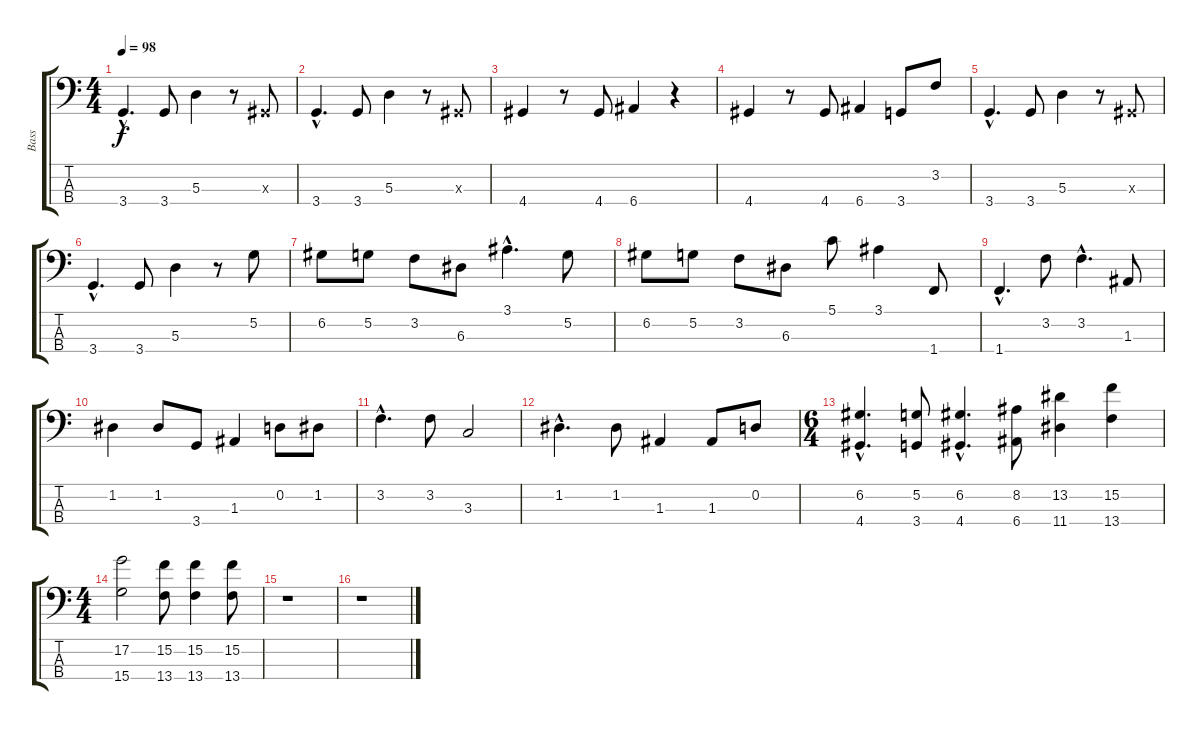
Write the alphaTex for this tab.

\track ("Bass" "Bass") {instrument electricbassfinger}
\staff {score tabs}
\tuning (G2 D2 A1 E1) {hide}
\ts (4 4)
\tempo 98
\clef f4
\ks c
3.4{hac}.4{d dy f} 3.4.8 5.3.4 r.8 -1.3{x}.8 |
3.4{hac}.4{d} 3.4.8 5.3.4 r.8 -1.3{x}.8 |
4.4.4 r.8 4.4.8 6.4.4 r.4 |
4.4.4 r.8 4.4.8 6.4.4 3.4.8 3.2.8 |
3.4{hac}.4{d} 3.4.8 5.3.4 r.8 -1.3{x}.8 |
3.4{hac}.4{d} 3.4.8 5.3.4 r.8 5.2.8 |
6.2.8 5.2.8 3.2.8 6.3.8 3.1{hac}.4{d} 5.2.8 |
6.2.8 5.2.8 3.2.8 6.3.8 5.1.8 3.1.4 1.4.8 |
1.4{hac}.4{d} 3.2.8 3.2{hac}.4{d} 1.3.8 |
1.2.4 1.2.8 3.4.8 1.3.4 0.2.8 1.2.8 |
3.2{hac}.4{d} 3.2.8 3.3.2 |
1.2{hac}.4{d} 1.2.8 1.3.4 1.3.8 0.2.8 |
\ts (6 4)
(6.2{hac} 4.4{hac}).4{d} (5.2 3.4).8 (6.2{hac} 4.4{hac}).4{d} (8.2 6.4).8 (13.2 11.4).4 (15.2 13.4).4 |
\ts (4 4)
(17.2 15.4).2 (15.2 13.4).8 (15.2 13.4).4 (15.2 13.4).8 |
r.1 |
r.1
